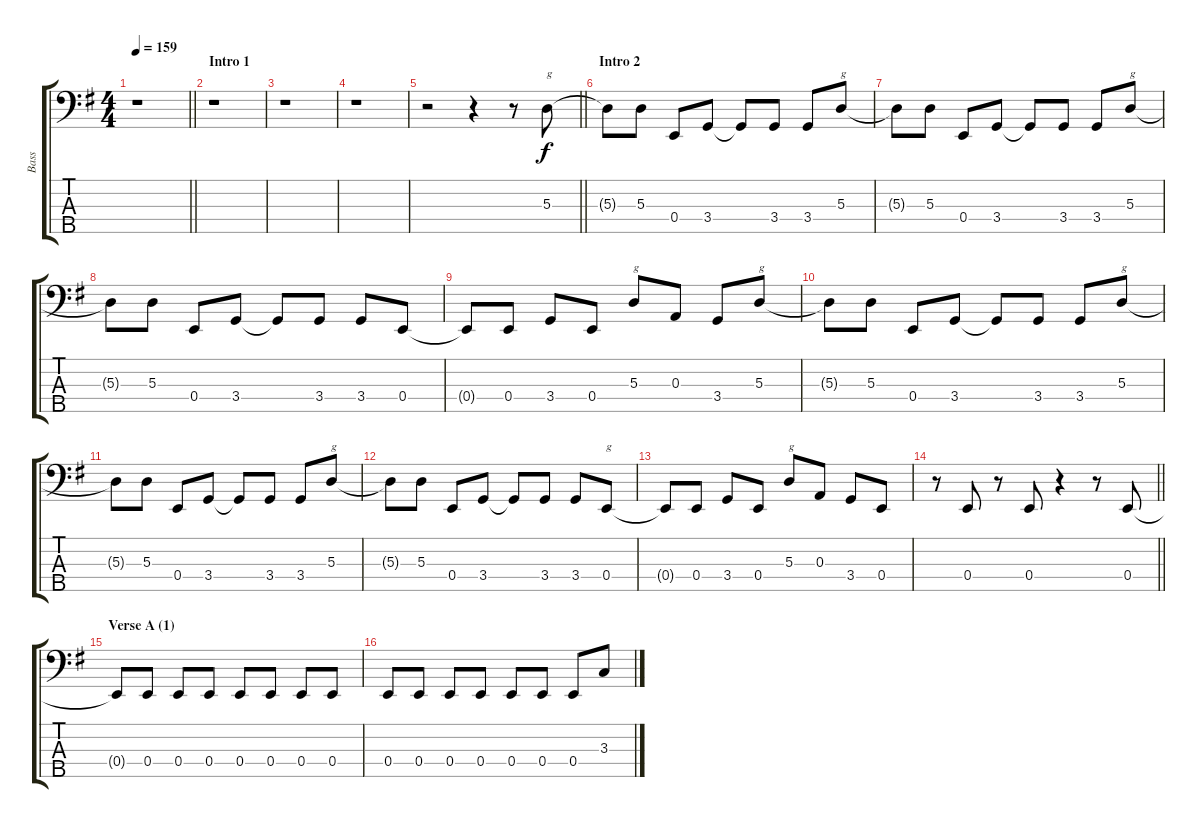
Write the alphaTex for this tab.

\track ("Bass" "Bass") {instrument electricbassfinger}
\staff {score tabs}
\tuning (G2 D2 A1 E1 B0) {hide}
\ts (4 4)
\tempo 159
\clef f4
\barLineRight lightlight
\ks g
r.1{dy f instrument electricbassfinger} |
\section ("" "Intro 1")
r.1 |
r.1 |
r.1 |
\barLineRight lightlight
r.2 r.4 r.8 5.3.8{txt "g"} |
\section ("" "Intro 2")
5.3{t}.8 5.3.8 0.4.8 3.4.8 3.4{t}.8 3.4.8 3.4.8 5.3.8{txt "g"} |
5.3{t}.8 5.3.8 0.4.8 3.4.8 3.4{t}.8 3.4.8 3.4.8 5.3.8{txt "g"} |
5.3{t}.8 5.3.8 0.4.8 3.4.8 3.4{t}.8 3.4.8 3.4.8 0.4.8 |
0.4{t}.8 0.4.8 3.4.8 0.4.8 5.3.8{txt "g"} 0.3.8 3.4.8 5.3.8{txt "g"} |
5.3{t}.8 5.3.8 0.4.8 3.4.8 3.4{t}.8 3.4.8 3.4.8 5.3.8{txt "g"} |
5.3{t}.8 5.3.8 0.4.8 3.4.8 3.4{t}.8 3.4.8 3.4.8 5.3.8{txt "g"} |
5.3{t}.8 5.3.8 0.4.8 3.4.8 3.4{t}.8 3.4.8 3.4.8 0.4.8{txt "g"} |
0.4{t}.8 0.4.8 3.4.8 0.4.8 5.3.8{txt "g"} 0.3.8 3.4.8 0.4.8 |
\barLineRight lightlight
r.8 0.4.8 r.8 0.4.8 r.4 r.8 0.4.8 |
\section ("" "Verse A (1)")
0.4{t}.8 0.4.8 0.4.8 0.4.8 0.4.8 0.4.8 0.4.8 0.4.8 |
0.4.8 0.4.8 0.4.8 0.4.8 0.4.8 0.4.8 0.4.8 3.3.8
